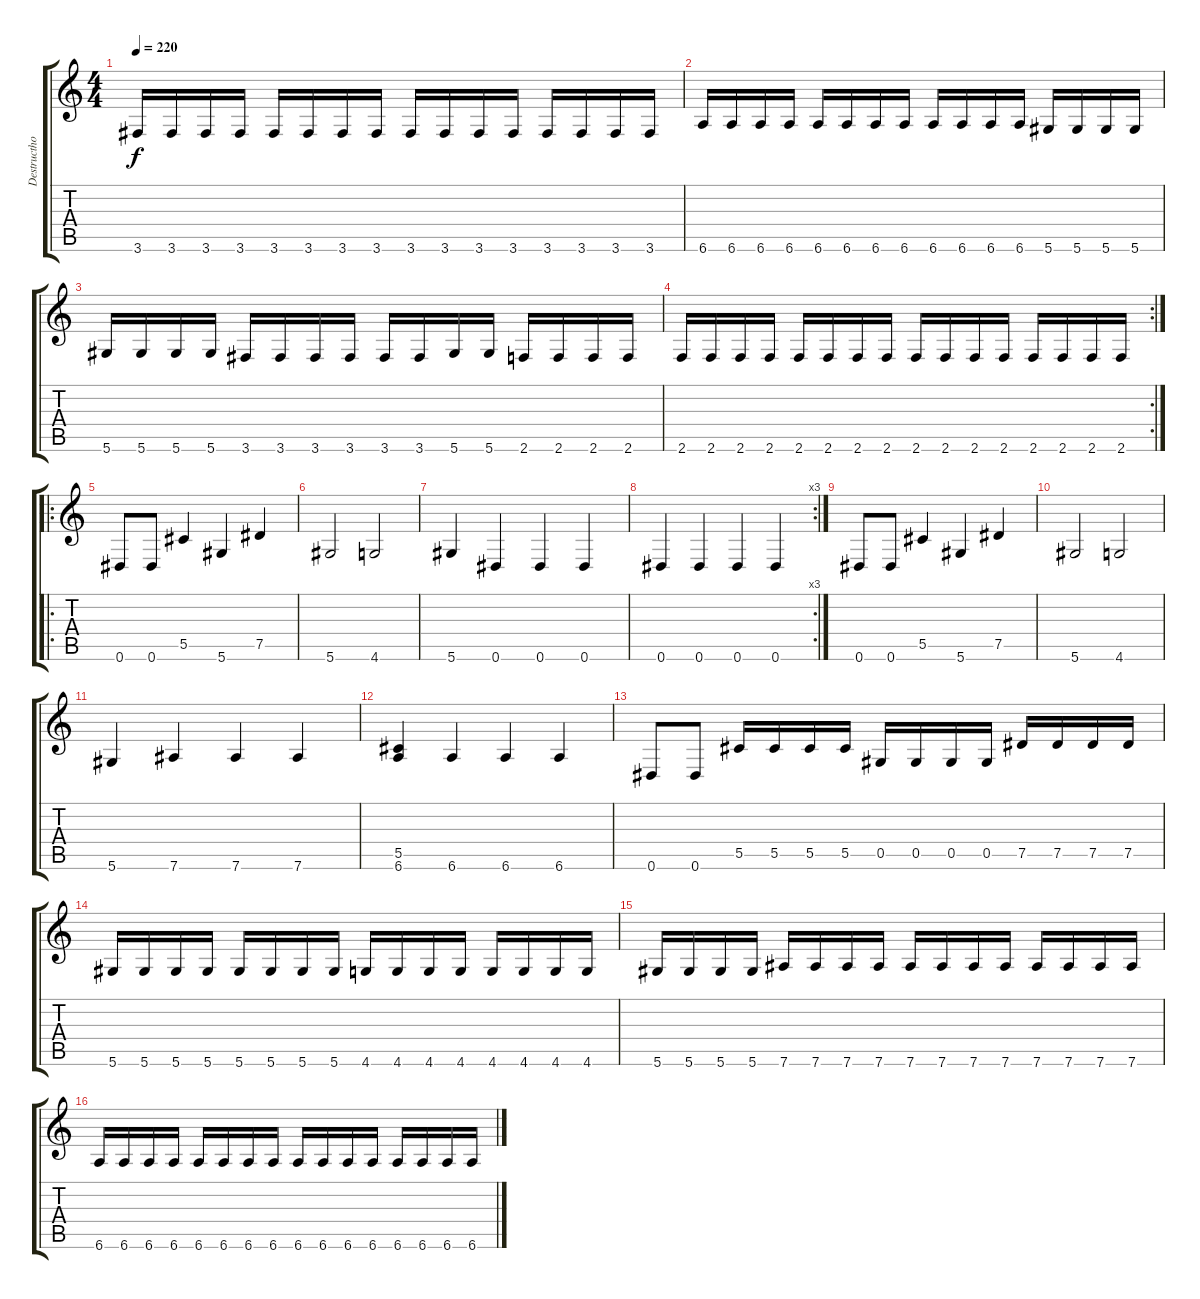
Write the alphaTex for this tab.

\track ("Destructhor " "Destructho") {instrument distortionguitar}
\staff {score tabs}
\tuning (Eb4 Bb3 Gb3 Db3 Ab2 Eb2) {hide}
\ts (4 4)
\tempo 220
\clef g2
\ks c
3.6.16{dy f} 3.6.16 3.6.16 3.6.16 3.6.16 3.6.16 3.6.16 3.6.16 3.6.16 3.6.16 3.6.16 3.6.16 3.6.16 3.6.16 3.6.16 3.6.16 |
6.6.16 6.6.16 6.6.16 6.6.16 6.6.16 6.6.16 6.6.16 6.6.16 6.6.16 6.6.16 6.6.16 6.6.16 5.6.16 5.6.16 5.6.16 5.6.16 |
5.6.16 5.6.16 5.6.16 5.6.16 3.6.16 3.6.16 3.6.16 3.6.16 3.6.16 3.6.16 5.6.16 5.6.16 2.6.16 2.6.16 2.6.16 2.6.16 |
\rc 2
2.6.16 2.6.16 2.6.16 2.6.16 2.6.16 2.6.16 2.6.16 2.6.16 2.6.16 2.6.16 2.6.16 2.6.16 2.6.16 2.6.16 2.6.16 2.6.16 |
\ro
0.6.8 0.6.8 5.5.4 5.6.4 7.5.4 |
5.6.2 4.6.2 |
5.6.4 0.6.4 0.6.4 0.6.4 |
\rc 3
0.6.4 0.6.4 0.6.4 0.6.4 |
0.6.8 0.6.8 5.5.4 5.6.4 7.5.4 |
5.6.2 4.6.2 |
5.6.4 7.6.4 7.6.4 7.6.4 |
(5.5 6.6).4 6.6.4 6.6.4 6.6.4 |
0.6.8 0.6.8 5.5.16 5.5.16 5.5.16 5.5.16 0.5.16 0.5.16 0.5.16 0.5.16 7.5.16 7.5.16 7.5.16 7.5.16 |
5.6.16 5.6.16 5.6.16 5.6.16 5.6.16 5.6.16 5.6.16 5.6.16 4.6.16 4.6.16 4.6.16 4.6.16 4.6.16 4.6.16 4.6.16 4.6.16 |
5.6.16 5.6.16 5.6.16 5.6.16 7.6.16 7.6.16 7.6.16 7.6.16 7.6.16 7.6.16 7.6.16 7.6.16 7.6.16 7.6.16 7.6.16 7.6.16 |
6.6.16 6.6.16 6.6.16 6.6.16 6.6.16 6.6.16 6.6.16 6.6.16 6.6.16 6.6.16 6.6.16 6.6.16 6.6.16 6.6.16 6.6.16 6.6.16
